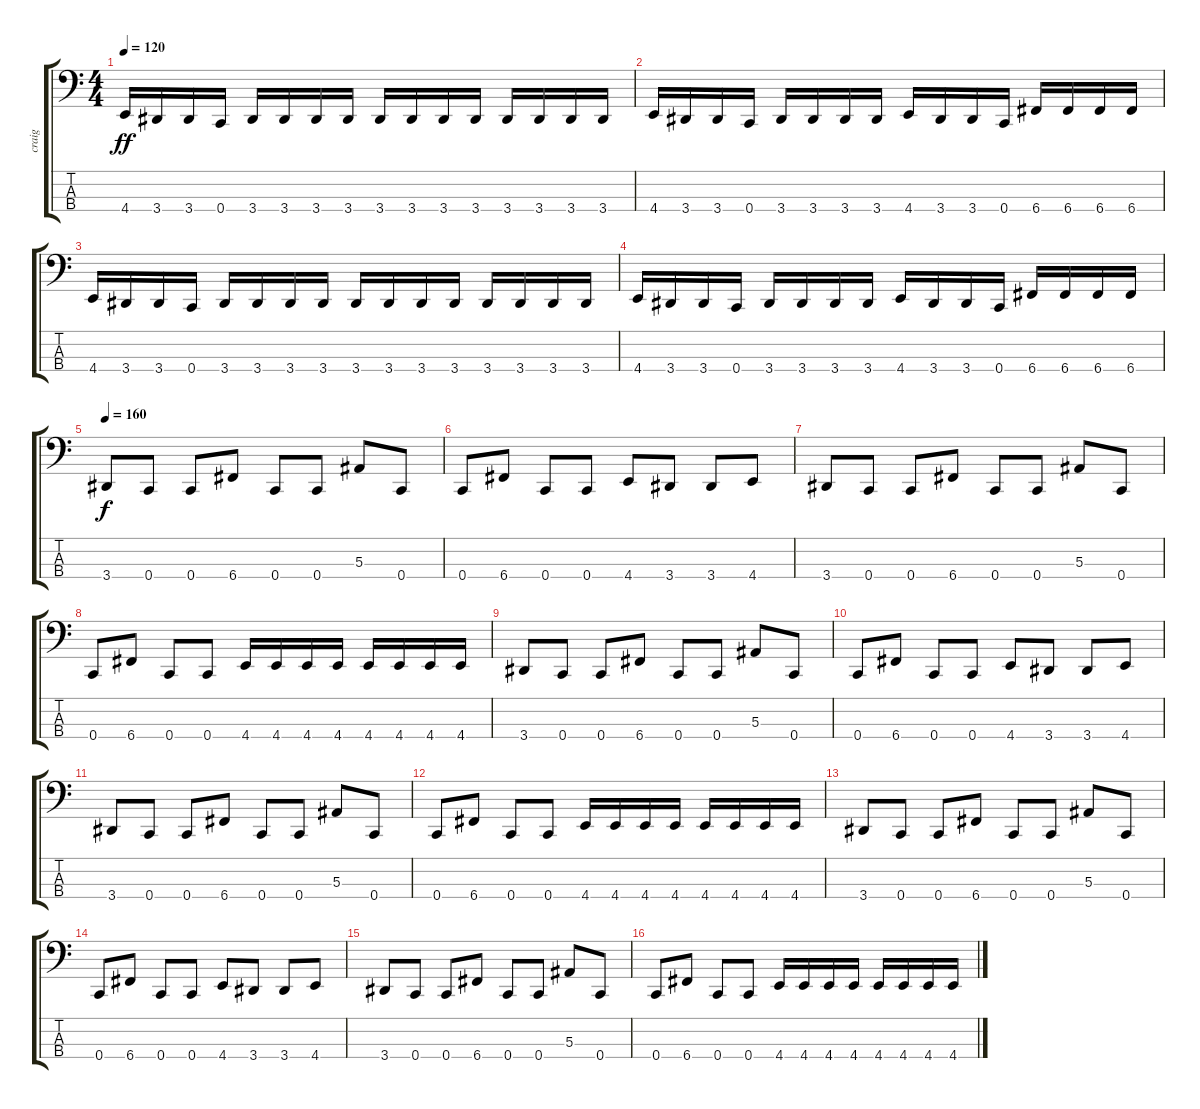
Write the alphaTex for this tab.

\track ("craig" "craig") {instrument slapbass1}
\staff {score tabs}
\tuning (Eb2 Bb1 F1 C1) {hide}
\ts (4 4)
\tempo 120
\clef f4
\ks c
4.4.16{dy ff} 3.4.16 3.4.16 0.4.16 3.4.16 3.4.16 3.4.16 3.4.16 3.4.16 3.4.16 3.4.16 3.4.16 3.4.16 3.4.16 3.4.16 3.4.16 |
4.4.16 3.4.16 3.4.16 0.4.16 3.4.16 3.4.16 3.4.16 3.4.16 4.4.16 3.4.16 3.4.16 0.4.16 6.4.16 6.4.16 6.4.16 6.4.16 |
4.4.16 3.4.16 3.4.16 0.4.16 3.4.16 3.4.16 3.4.16 3.4.16 3.4.16 3.4.16 3.4.16 3.4.16 3.4.16 3.4.16 3.4.16 3.4.16 |
4.4.16 3.4.16 3.4.16 0.4.16 3.4.16 3.4.16 3.4.16 3.4.16 4.4.16 3.4.16 3.4.16 0.4.16 6.4.16 6.4.16 6.4.16 6.4.16 |
\tempo 160
3.4.8{dy f} 0.4.8 0.4.8 6.4.8 0.4.8 0.4.8 5.3.8 0.4.8 |
0.4.8 6.4.8 0.4.8 0.4.8 4.4.8 3.4.8 3.4.8 4.4.8 |
3.4.8 0.4.8 0.4.8 6.4.8 0.4.8 0.4.8 5.3.8 0.4.8 |
0.4.8 6.4.8 0.4.8 0.4.8 4.4.16 4.4.16 4.4.16 4.4.16 4.4.16 4.4.16 4.4.16 4.4.16 |
3.4.8 0.4.8 0.4.8 6.4.8 0.4.8 0.4.8 5.3.8 0.4.8 |
0.4.8 6.4.8 0.4.8 0.4.8 4.4.8 3.4.8 3.4.8 4.4.8 |
3.4.8 0.4.8 0.4.8 6.4.8 0.4.8 0.4.8 5.3.8 0.4.8 |
0.4.8 6.4.8 0.4.8 0.4.8 4.4.16 4.4.16 4.4.16 4.4.16 4.4.16 4.4.16 4.4.16 4.4.16 |
3.4.8 0.4.8 0.4.8 6.4.8 0.4.8 0.4.8 5.3.8 0.4.8 |
0.4.8 6.4.8 0.4.8 0.4.8 4.4.8 3.4.8 3.4.8 4.4.8 |
3.4.8 0.4.8 0.4.8 6.4.8 0.4.8 0.4.8 5.3.8 0.4.8 |
0.4.8 6.4.8 0.4.8 0.4.8 4.4.16 4.4.16 4.4.16 4.4.16 4.4.16 4.4.16 4.4.16 4.4.16
